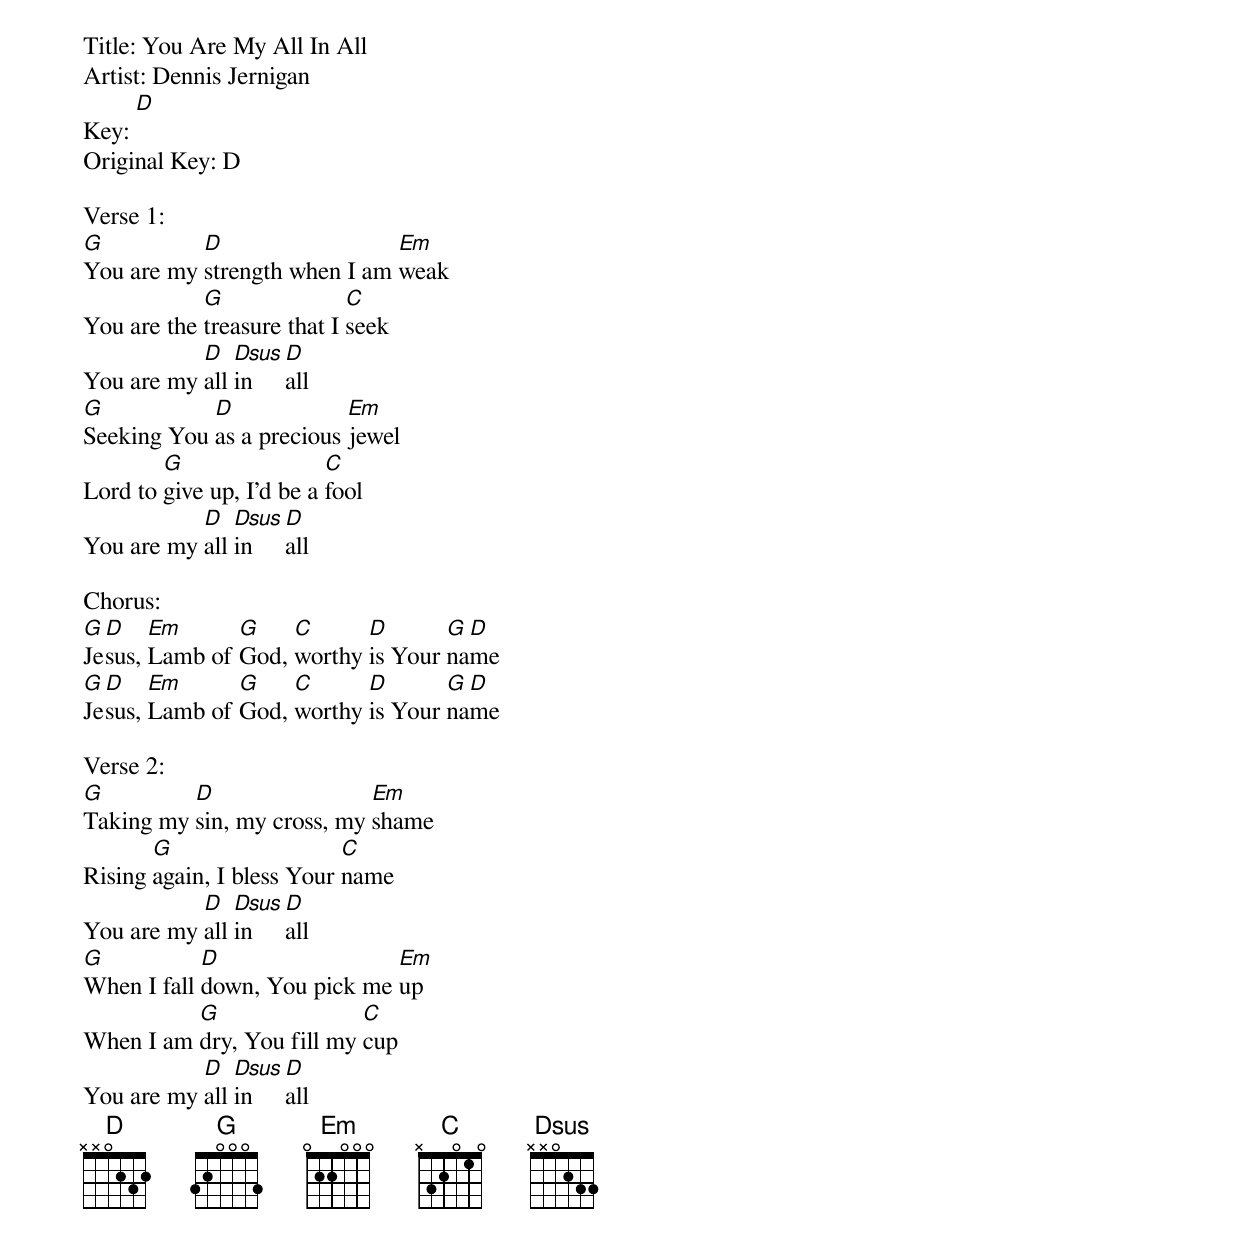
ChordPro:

Title: You Are My All In All
Artist: Dennis Jernigan
Key: [D]
Original Key: D

Verse 1:
[G]You are my [D]strength when I am [Em]weak
You are the [G]treasure that I [C]seek
You are my [D]all [Dsus]in [D]all
[G]Seeking You [D]as a precious [Em]jewel
Lord to [G]give up, I'd be a [C]fool
You are my [D]all [Dsus]in [D]all

Chorus:
[G]Je[D]sus, [Em]Lamb of [G]God, [C]worthy [D]is Your [G]na[D]me
[G]Je[D]sus, [Em]Lamb of [G]God, [C]worthy [D]is Your [G]na[D]me

Verse 2:
[G]Taking my [D]sin, my cross, my [Em]shame
Rising [G]again, I bless Your [C]name
You are my [D]all [Dsus]in [D]all
[G]When I fall [D]down, You pick me [Em]up
When I am [G]dry, You fill my [C]cup
You are my [D]all [Dsus]in [D]all
